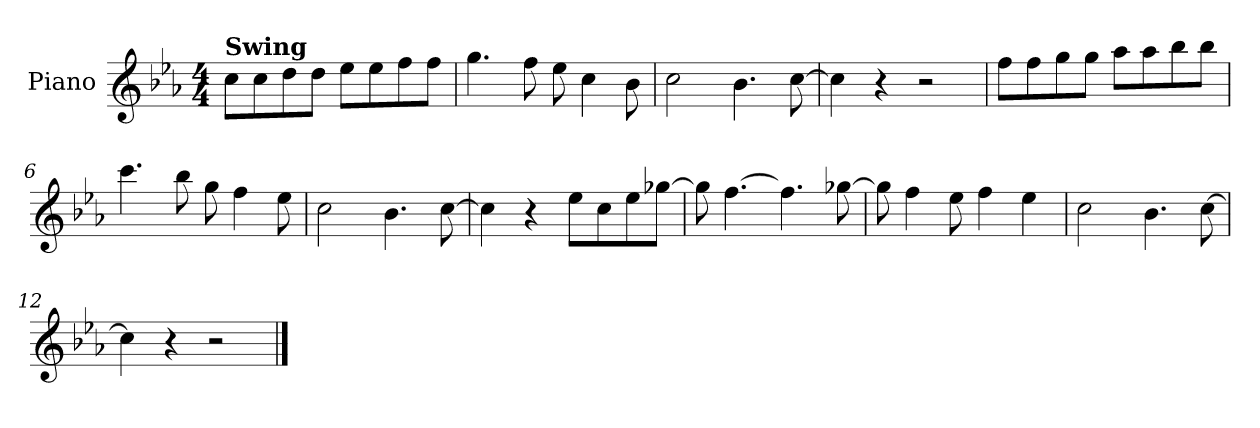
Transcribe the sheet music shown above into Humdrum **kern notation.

**kern
*part1
*staff1
*I"Piano
*I'Pno.
*clefG2
*k[b-e-a-]
*M4/4
*MM200
=1
!LO:TX:a:B:t=Swing
8cc\L
8cc\
8dd\
8dd\J
8ee-\L
8ee-\
8ff\
8ff\J
=2
4.gg\
8ff\
8ee-\
4cc\
8b-\
=3
2cc\
4.b-\
[8cc\
=4
4cc\]
4r
2r
!!LO:LB:g=z
=5
8ff\L
8ff\
8gg\
8gg\J
8aa-\L
8aa-\
8bb-\
8bb-\J
=6
4.ccc\
8bb-\
8gg\
4ff\
8ee-\
=7
2cc\
4.b-\
[8cc\
=8
4cc\]
4r
8ee-\L
8cc\
8ee-\
[8gg-X\J
!!LO:LB:g=z
=9
8gg-\]
[4.ff\
4.ff\]
[8gg-X\
=10
8gg-\]
4ff\
8ee-\
4ff\
4ee-\
=11
2cc\
4.b-\
[8cc\
=12
4cc\]
4r
2r
==
*-
